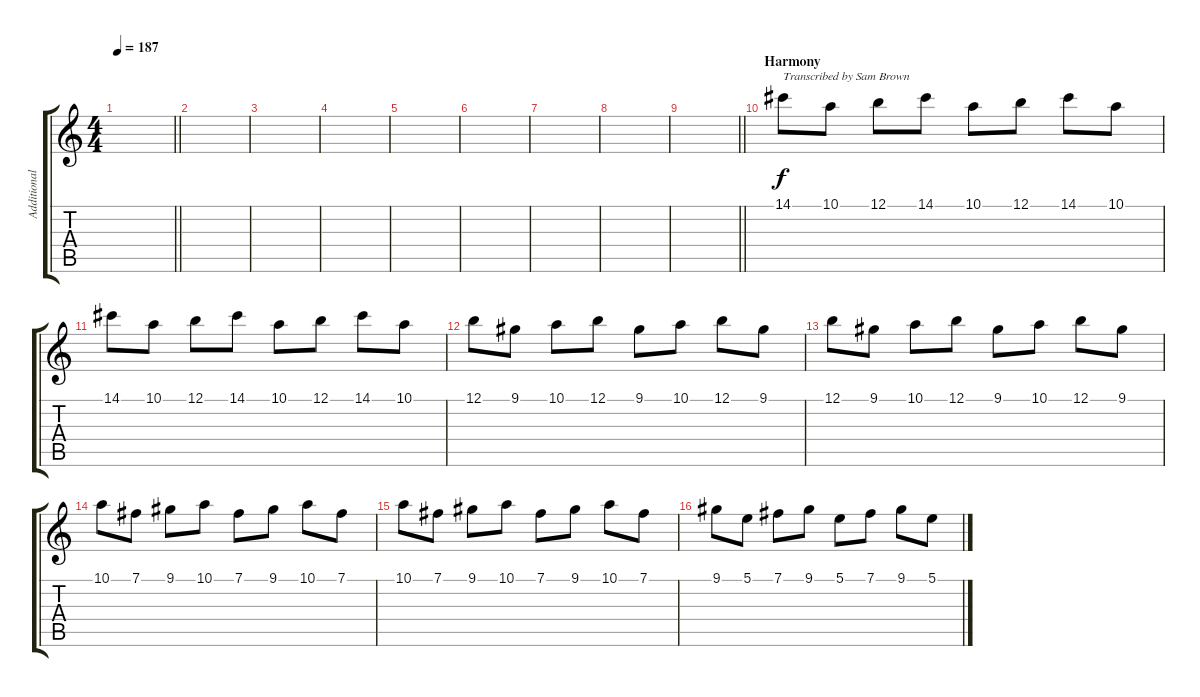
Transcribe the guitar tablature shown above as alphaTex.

\track ("Additional Guitar" "Additional") {instrument distortionguitar}
\staff {score tabs}
\tuning (B3 Gb3 D3 A2 E2 B1) {hide}
\ts (4 4)
\tempo 187
\clef g2
\barLineRight lightlight
\ks c
|
\section ("" "")
|
|
|
|
|
|
|
\barLineRight lightlight
|
\section ("" "Harmony")
14.1.8{txt "Transcribed by Sam Brown"} 10.1.8 12.1.8 14.1.8 10.1.8 12.1.8 14.1.8 10.1.8 |
14.1.8 10.1.8 12.1.8 14.1.8 10.1.8 12.1.8 14.1.8 10.1.8 |
12.1.8 9.1.8 10.1.8 12.1.8 9.1.8 10.1.8 12.1.8 9.1.8 |
12.1.8 9.1.8 10.1.8 12.1.8 9.1.8 10.1.8 12.1.8 9.1.8 |
10.1.8 7.1.8 9.1.8 10.1.8 7.1.8 9.1.8 10.1.8 7.1.8 |
10.1.8 7.1.8 9.1.8 10.1.8 7.1.8 9.1.8 10.1.8 7.1.8 |
9.1.8 5.1.8 7.1.8 9.1.8 5.1.8 7.1.8 9.1.8 5.1.8
